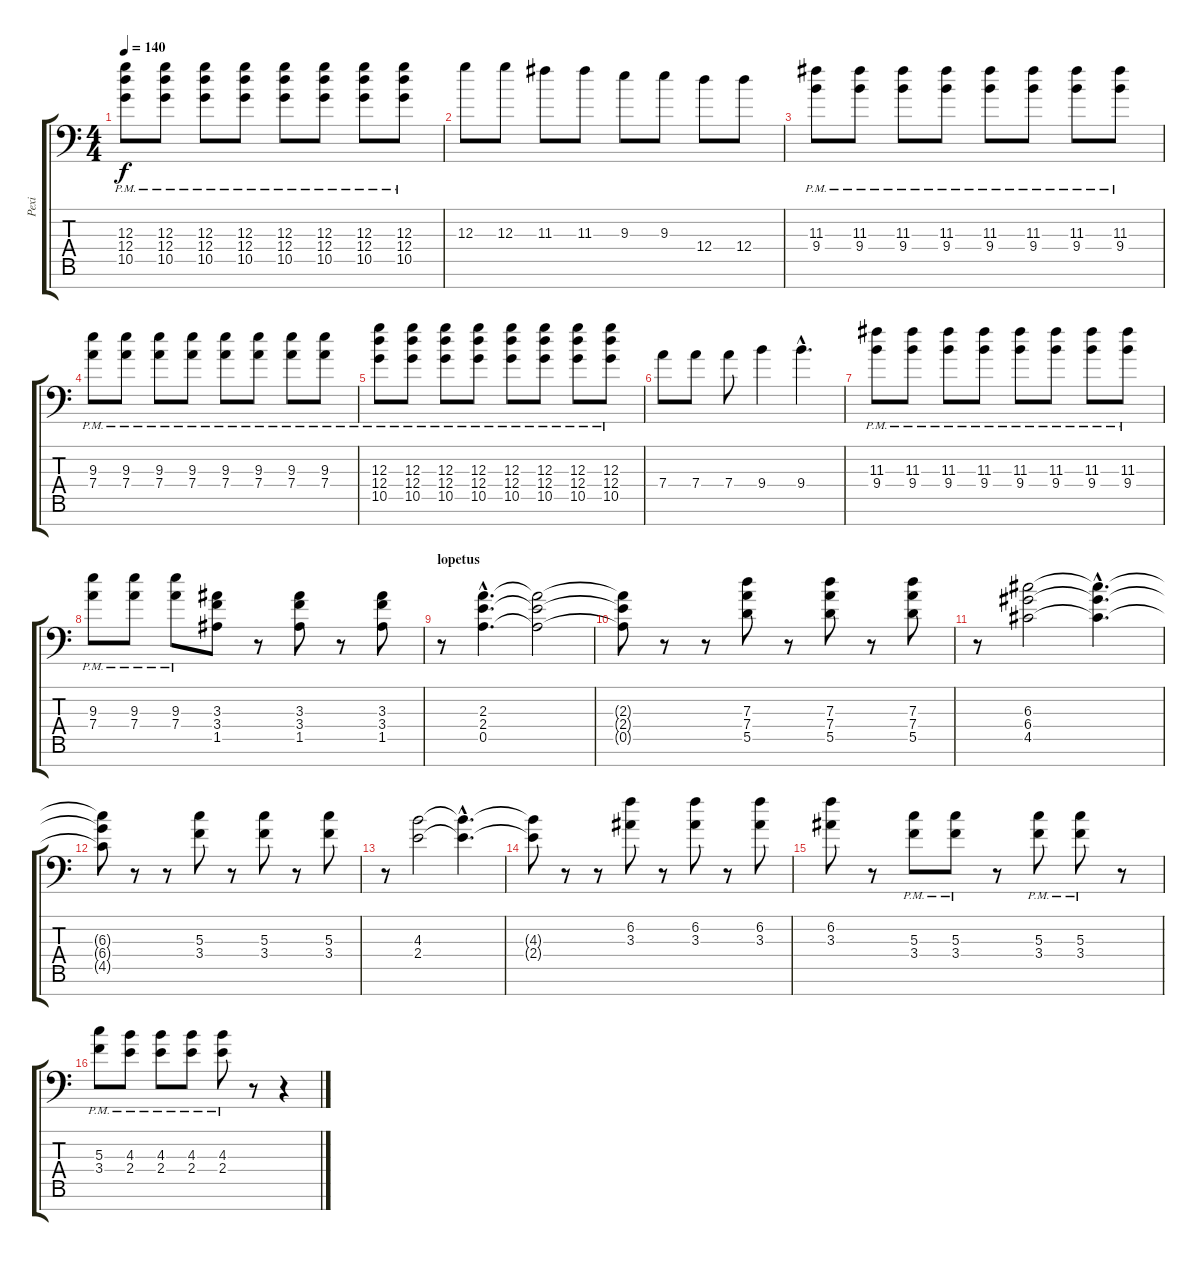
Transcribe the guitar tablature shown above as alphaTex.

\track ("Pexi" "Pexi") {instrument distortionguitar}
\staff {score tabs}
\tuning (E4 B3 G3 D3 A2 D2 A1) {hide}
\ts (4 4)
\tempo 140
\clef f4
\ks c
(12.3{pm} 12.4{pm} 10.5{pm}).8{dy f} (12.3{pm} 12.4{pm} 10.5{pm}).8 (12.3{pm} 12.4{pm} 10.5{pm}).8 (12.3{pm} 12.4{pm} 10.5{pm}).8 (12.3{pm} 12.4{pm} 10.5{pm}).8 (12.3{pm} 12.4{pm} 10.5{pm}).8 (12.3{pm} 12.4{pm} 10.5{pm}).8 (12.3{pm} 12.4{pm} 10.5{pm}).8 |
12.3.8 12.3.8 11.3.8 11.3.8 9.3.8 9.3.8 12.4.8 12.4.8 |
(11.3{pm} 9.4{pm}).8 (11.3{pm} 9.4{pm}).8 (11.3{pm} 9.4{pm}).8 (11.3{pm} 9.4{pm}).8 (11.3{pm} 9.4{pm}).8 (11.3{pm} 9.4{pm}).8 (11.3{pm} 9.4{pm}).8 (11.3{pm} 9.4{pm}).8 |
(9.3{pm} 7.4{pm}).8 (9.3{pm} 7.4{pm}).8 (9.3{pm} 7.4{pm}).8 (9.3{pm} 7.4{pm}).8 (9.3{pm} 7.4{pm}).8 (9.3{pm} 7.4{pm}).8 (9.3{pm} 7.4{pm}).8 (9.3{pm} 7.4{pm}).8 |
(12.3{pm} 12.4{pm} 10.5{pm}).8 (12.3{pm} 12.4{pm} 10.5{pm}).8 (12.3{pm} 12.4{pm} 10.5{pm}).8 (12.3{pm} 12.4{pm} 10.5{pm}).8 (12.3{pm} 12.4{pm} 10.5{pm}).8 (12.3{pm} 12.4{pm} 10.5{pm}).8 (12.3{pm} 12.4{pm} 10.5{pm}).8 (12.3{pm} 12.4{pm} 10.5{pm}).8 |
7.4.8 7.4.8 7.4.8 9.4.4 9.4{hac}.4{d} |
(11.3{pm} 9.4{pm}).8 (11.3{pm} 9.4{pm}).8 (11.3{pm} 9.4{pm}).8 (11.3{pm} 9.4{pm}).8 (11.3{pm} 9.4{pm}).8 (11.3{pm} 9.4{pm}).8 (11.3{pm} 9.4{pm}).8 (11.3{pm} 9.4{pm}).8 |
(9.3{pm} 7.4{pm}).8 (9.3{pm} 7.4{pm}).8 (9.3{pm} 7.4{pm}).8 (3.3 3.4 1.5).8 r.8 (3.3 3.4 1.5).8 r.8 (3.3 3.4 1.5).8 |
\section ("" "lopetus")
r.8 (2.3{hac} 2.4{hac} 0.5{hac}).4{d} (2.3{t} 2.4{t} 0.5{t}).2 |
(2.3{t} 2.4{t} 0.5{t}).8 r.8 r.8 (7.3 7.4 5.5).8 r.8 (7.3 7.4 5.5).8 r.8 (7.3 7.4 5.5).8 |
r.8 (6.3 6.4 4.5).2 (6.3{hac t} 6.4{hac t} 4.5{hac t}).4{d} |
(6.3{t} 6.4{t} 4.5{t}).8 r.8 r.8 (5.3 3.4).8 r.8 (5.3 3.4).8 r.8 (5.3 3.4).8 |
r.8 (4.3 2.4).2 (4.3{hac t} 2.4{hac t}).4{d} |
(4.3{t} 2.4{t}).8 r.8 r.8 (6.2 3.3).8 r.8 (6.2 3.3).8 r.8 (6.2 3.3).8 |
(6.2 3.3).8 r.8 (5.3{pm} 3.4{pm}).8 (5.3{pm} 3.4{pm}).8 r.8 (5.3{pm} 3.4{pm}).8 (5.3{pm} 3.4{pm}).8 r.8 |
(5.3{pm} 3.4{pm}).8 (4.3{pm} 2.4{pm}).8 (4.3{pm} 2.4{pm}).8 (4.3{pm} 2.4{pm}).8 (4.3{pm} 2.4{pm}).8 r.8 r.4
